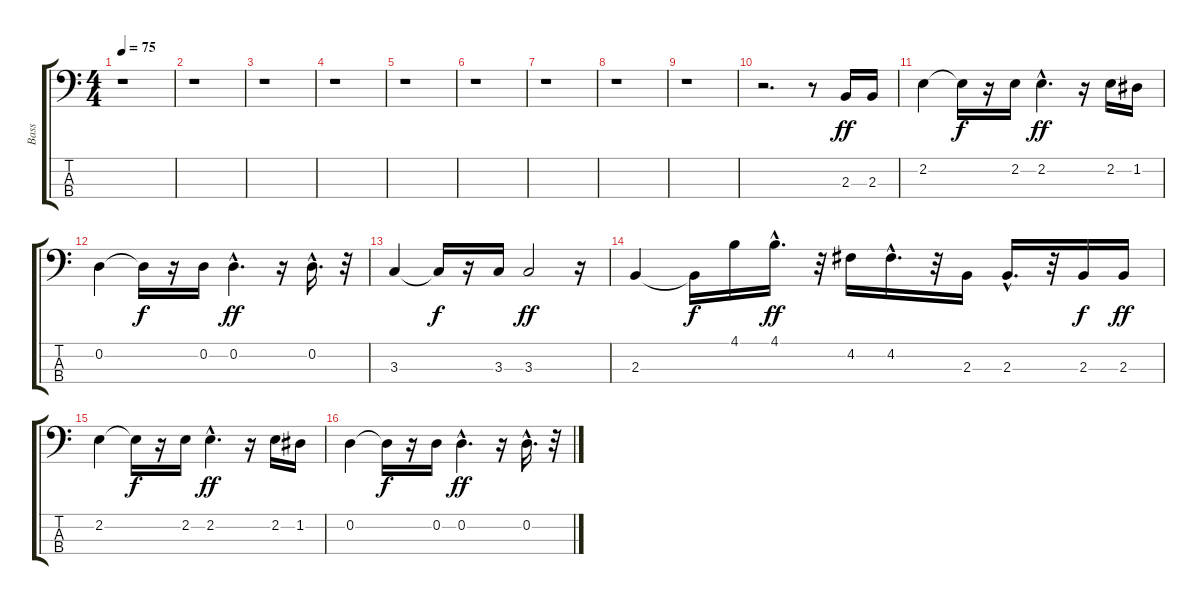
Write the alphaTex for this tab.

\track ("Bass" "Bass") {instrument electricbassfinger}
\staff {score tabs}
\tuning (G2 D2 A1 E1) {hide}
\ts (4 4)
\tempo 75
\clef f4
\ks c
r.1{dy ff} |
r.1 |
r.1 |
r.1 |
r.1 |
r.1 |
r.1 |
r.1 |
r.1 |
r.2{d} r.8 2.3.16 2.3.16 |
2.2.4 2.2{t}.16{dy f} r.16 2.2.16 2.2{hac}.4{d dy ff} r.16 2.2.16 1.2.16 |
0.2.4 0.2{t}.16{dy f} r.16 0.2.16 0.2{hac}.4{d dy ff} r.16 0.2{hac}.16{d} r.32 |
3.3.4 3.3{t}.16{dy f} r.16 3.3.16 3.3.2{dy ff} r.16 |
2.3.4 2.3{t}.16{dy f} 4.1.16 4.1{hac}.16{d dy ff} r.32 4.2.16 4.2{hac}.16{d} r.32 2.3.16 2.3{hac}.16{d} r.32 2.3.16{dy f} 2.3.16{dy ff} |
2.2.4 2.2{t}.16{dy f} r.16 2.2.16 2.2{hac}.4{d dy ff} r.16 2.2.16 1.2.16 |
0.2.4 0.2{t}.16{dy f} r.16 0.2.16 0.2{hac}.4{d dy ff} r.16 0.2{hac}.16{d} r.32
